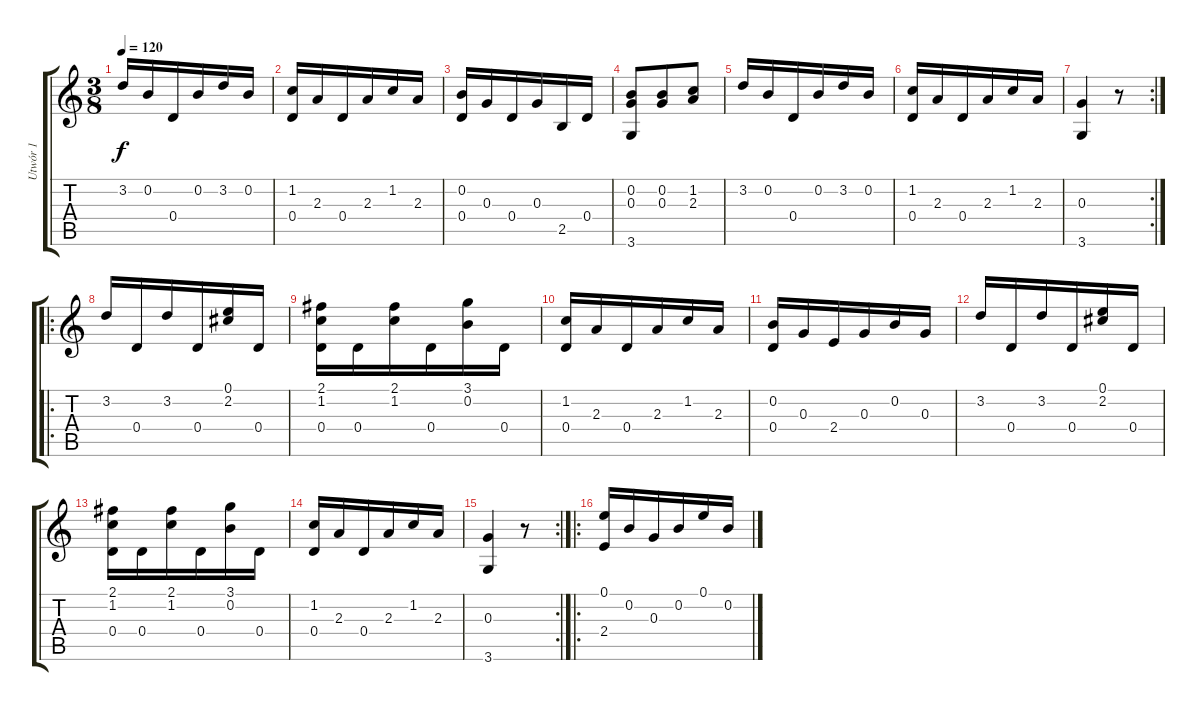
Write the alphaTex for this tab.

\track ("Utwór 1" "Utwór 1") {instrument acousticguitarnylon}
\staff {score tabs}
\tuning (E4 B3 G3 D3 A2 E2) {hide}
\ts (3 8)
\tempo 120
\clef g2
\ks c
3.2.16{dy f} 0.2.16 0.4.16 0.2.16 3.2.16 0.2.16 |
(1.2 0.4).16 2.3.16 0.4.16 2.3.16 1.2.16 2.3.16 |
(0.2 0.4).16 0.3.16 0.4.16 0.3.16 2.5.16 0.4.16 |
(0.2 0.3 3.6).8 (0.2 0.3).8 (1.2 2.3).8 |
3.2.16 0.2.16 0.4.16 0.2.16 3.2.16 0.2.16 |
(1.2 0.4).16 2.3.16 0.4.16 2.3.16 1.2.16 2.3.16 |
\rc 2
(0.3 3.6).4 r.8 |
\ro
3.2.16 0.4.16 3.2.16 0.4.16 (0.1 2.2).16 0.4.16 |
(2.1 1.2 0.4).16 0.4.16 (2.1 1.2).16 0.4.16 (3.1 0.2).16 0.4.16 |
(1.2 0.4).16 2.3.16 0.4.16 2.3.16 1.2.16 2.3.16 |
(0.2 0.4).16 0.3.16 2.4.16 0.3.16 0.2.16 0.3.16 |
3.2.16 0.4.16 3.2.16 0.4.16 (0.1 2.2).16 0.4.16 |
(2.1 1.2 0.4).16 0.4.16 (2.1 1.2).16 0.4.16 (3.1 0.2).16 0.4.16 |
(1.2 0.4).16 2.3.16 0.4.16 2.3.16 1.2.16 2.3.16 |
\rc 2
(0.3 3.6).4 r.8 |
\ro
(0.1 2.4).16 0.2.16 0.3.16 0.2.16 0.1.16 0.2.16
